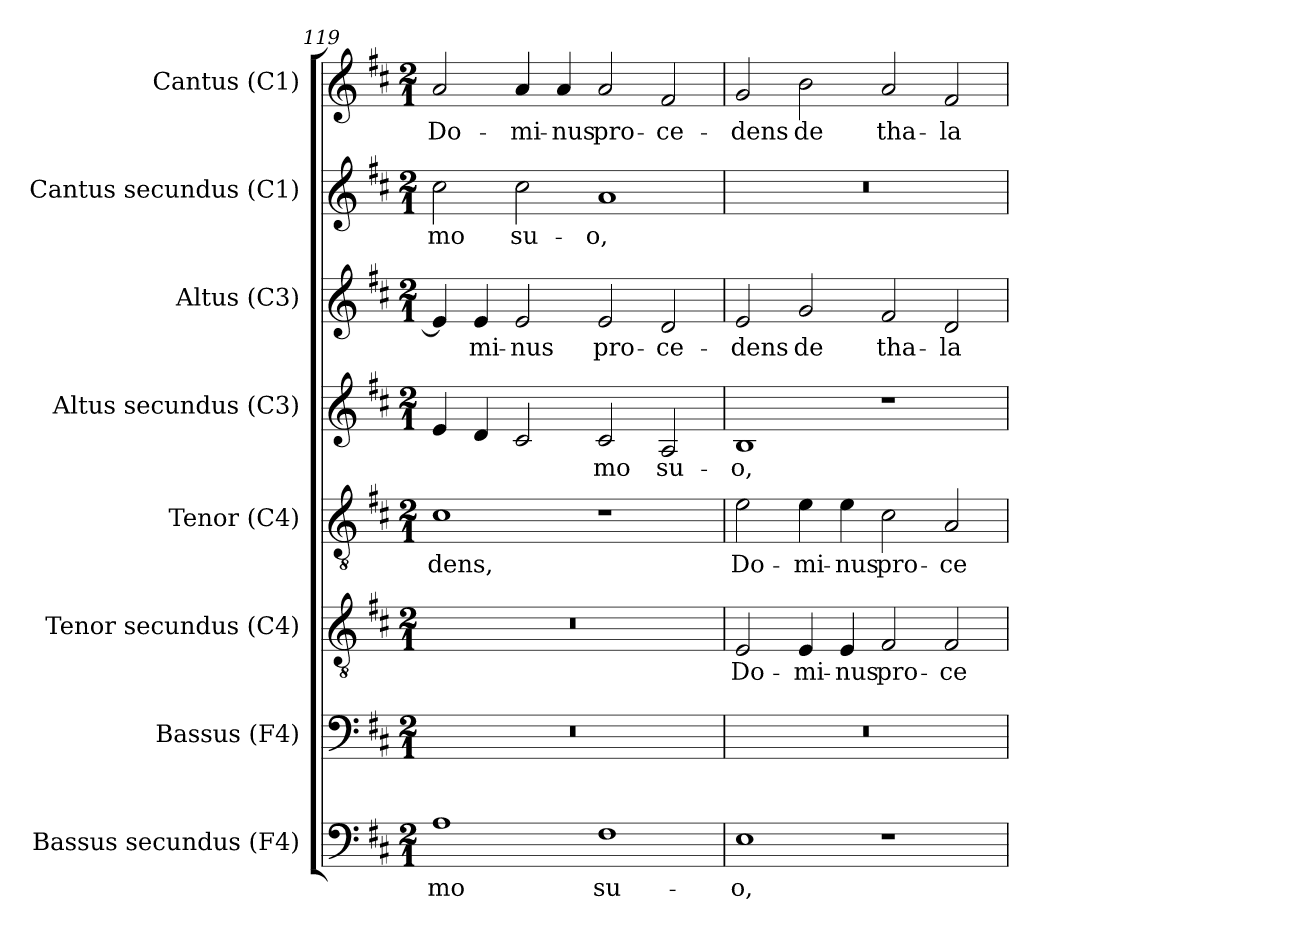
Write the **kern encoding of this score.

**kern	**text	**kern	**kern	**text	**kern	**text	**kern	**text	**kern	**text	**kern	**text	**kern	**text
*part8	*part8	*part7	*part6	*part6	*part5	*part5	*part4	*part4	*part3	*part3	*part2	*part2	*part1	*part1
*staff8	*staff8	*staff7	*staff6	*staff6	*staff5	*staff5	*staff4	*staff4	*staff3	*staff3	*staff2	*staff2	*staff1	*staff1
*I"Bassus secundus (F4)	*	*I"Bassus (F4)	*I"Tenor secundus (C4)	*	*I"Tenor (C4)	*	*I"Altus secundus (C3)	*	*I"Altus (C3)	*	*I"Cantus secundus (C1)	*	*I"Cantus (C1)	*
*I'B2	*	*I'B.	*I'T2	*	*I'T.	*	*I'A2	*	*I'A.	*	*I'C2	*	*I'C.	*
*clefF4	*	*clefF4	*clefGv2	*	*clefGv2	*	*clefG2	*	*clefG2	*	*clefG2	*	*clefG2	*
*	*	*	*	*	*ITrd7c12	*	*	*	*	*	*	*	*	*
*k[f#c#]	*	*k[f#c#]	*k[f#c#]	*	*k[f#c#]	*	*k[f#c#]	*	*k[f#c#]	*	*k[f#c#]	*	*k[f#c#]	*
*D:	*	*D:	*D:	*	*D:	*	*D:	*	*D:	*	*D:	*	*D:	*
*M2/1	*	*M2/1	*M2/1	*	*M2/1	*	*M2/1	*	*M2/1	*	*M2/1	*	*M2/1	*
=119	=119	=119	=119	=119	=119	=119	=119	=119	=119	=119	=119	=119	=119	=119
!	!LO:LY:b:color=#000000	!LO:N:vis=1	!LO:N:vis=1	!	!	!	!	!	!	!	!	!	!	!
!	!	!	!	!	!	!LO:LY:b:color=#000000	!	!	!	!	!	!	!	!
!	!	!	!	!	!	!	!	!	!	!	!	!LO:LY:b:color=#000000	!	!
!	!	!	!	!	!	!	!	!	!	!	!	!	!	!LO:LY:b:color=#000000
1Ai	-mo	0r	0r	.	1C#i	-dens,	4ei/	.	4ei/]	.	2cc#i\	-mo	2ai/	Do-
!	!	!	!	!	!	!	!	!	!	!LO:LY:b:color=#000000	!	!	!	!
.	.	.	.	.	.	.	4di/	.	4ei/	-mi-	.	.	.	.
!	!	!	!	!	!	!	!	!	!	!LO:LY:b:color=#000000	!	!	!	!
!	!	!	!	!	!	!	!	!	!	!	!	!LO:LY:b:color=#000000	!	!
!	!	!	!	!	!	!	!	!	!	!	!	!	!	!LO:LY:b:color=#000000
.	.	.	.	.	.	.	2c#i/	.	2ei/	-nus	2cc#i\	su-	4ai/	-mi-
!	!	!	!	!	!	!	!	!	!	!	!	!	!	!LO:LY:b:color=#000000
.	.	.	.	.	.	.	.	.	.	.	.	.	4ai/	-nus
!	!LO:LY:b:color=#000000	!	!	!	!	!	!	!	!	!	!	!	!	!
!	!	!	!	!	!	!	!	!LO:LY:b:color=#000000	!	!	!	!	!	!
!	!	!	!	!	!	!	!	!	!	!LO:LY:b:color=#000000	!	!	!	!
!	!	!	!	!	!	!	!	!	!	!	!	!LO:LY:b:color=#000000	!	!
!	!	!	!	!	!	!	!	!	!	!	!	!	!	!LO:LY:b:color=#000000
1F#i	su-	.	.	.	1r	.	2c#i/	-mo	2ei/	pro-	1ai	-o,	2ai/	pro-
!	!	!	!	!	!	!	!	!LO:LY:b:color=#000000	!	!	!	!	!	!
!	!	!	!	!	!	!	!	!	!	!LO:LY:b:color=#000000	!	!	!	!
!	!	!	!	!	!	!	!	!	!	!	!	!	!	!LO:LY:b:color=#000000
.	.	.	.	.	.	.	2Ai/	su-	2di/	-ce-	.	.	2f#i/	-ce-
=120	=120	=120	=120	=120	=120	=120	=120	=120	=120	=120	=120	=120	=120	=120
!	!LO:LY:b:color=#000000	!LO:N:vis=1	!	!	!	!	!	!	!	!	!	!	!	!
!	!	!	!	!LO:LY:b:color=#000000	!	!	!	!	!	!	!	!	!	!
!	!	!	!	!	!	!LO:LY:b:color=#000000	!	!	!	!	!	!	!	!
!	!	!	!	!	!	!	!	!LO:LY:b:color=#000000	!	!	!	!	!	!
!	!	!	!	!	!	!	!	!	!	!LO:LY:b:color=#000000	!LO:N:vis=1	!	!	!
!	!	!	!	!	!	!	!	!	!	!	!	!	!	!LO:LY:b:color=#000000
1Ei	-o,	0r	2Ei/	Do-	2Ei\	Do-	1Bi	-o,	2ei/	-dens	0r	.	2gi/	-dens
!	!	!	!	!LO:LY:b:color=#000000	!	!	!	!	!	!	!	!	!	!
!	!	!	!	!	!	!LO:LY:b:color=#000000	!	!	!	!	!	!	!	!
!	!	!	!	!	!	!	!	!	!	!LO:LY:b:color=#000000	!	!	!	!
!	!	!	!	!	!	!	!	!	!	!	!	!	!	!LO:LY:b:color=#000000
.	.	.	4Ei/	-mi-	4Ei\	-mi-	.	.	2gi/	de	.	.	2bi\	de
!	!	!	!	!LO:LY:b:color=#000000	!	!	!	!	!	!	!	!	!	!
!	!	!	!	!	!	!LO:LY:b:color=#000000	!	!	!	!	!	!	!	!
.	.	.	4Ei/	-nus	4Ei\	-nus	.	.	.	.	.	.	.	.
!	!	!	!	!LO:LY:b:color=#000000	!	!	!	!	!	!	!	!	!	!
!	!	!	!	!	!	!LO:LY:b:color=#000000	!	!	!	!	!	!	!	!
!	!	!	!	!	!	!	!	!	!	!LO:LY:b:color=#000000	!	!	!	!
!	!	!	!	!	!	!	!	!	!	!	!	!	!	!LO:LY:b:color=#000000
1r	.	.	2F#i/	pro-	2C#i\	pro-	1r	.	2f#i/	tha-	.	.	2ai/	tha-
!	!	!	!	!LO:LY:b:color=#000000	!	!	!	!	!	!	!	!	!	!
!	!	!	!	!	!	!LO:LY:b:color=#000000	!	!	!	!	!	!	!	!
!	!	!	!	!	!	!	!	!	!	!LO:LY:b:color=#000000	!	!	!	!
!	!	!	!	!	!	!	!	!	!	!	!	!	!	!LO:LY:b:color=#000000
.	.	.	2F#i/	-ce-	2AAi/	-ce-	.	.	2di/	-la-	.	.	2f#i/	-la-
=	=	=	=	=	=	=	=	=	=	=	=	=	=	=
*-	*-	*-	*-	*-	*-	*-	*-	*-	*-	*-	*-	*-	*-	*-
